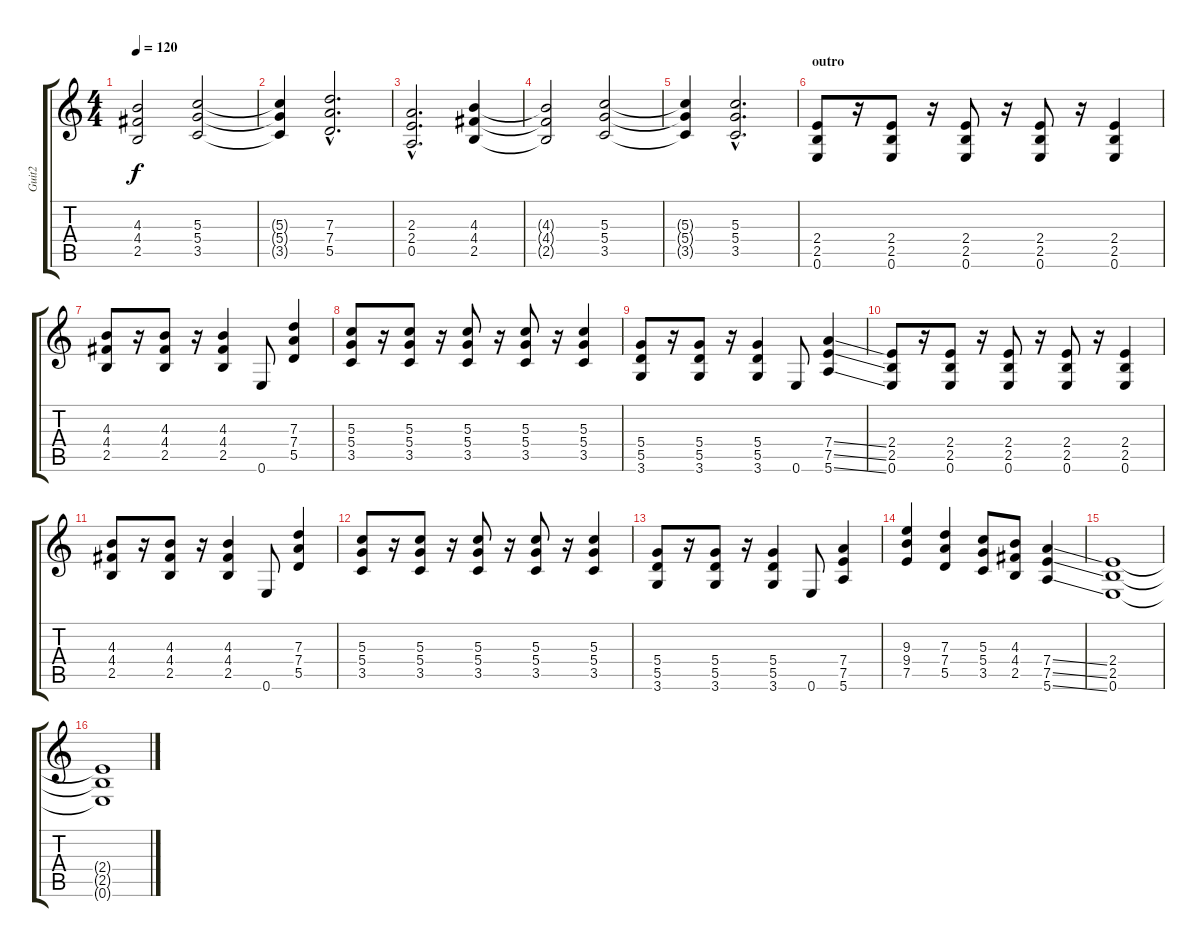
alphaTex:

\track ("Guit2" "Guit2") {instrument overdrivenguitar}
\staff {score tabs}
\tuning (E4 B3 G3 D3 A2 E2) {hide}
\ts (4 4)
\tempo 120
\clef g2
\ks c
(4.3{t} 4.4{t} 2.5{t}).2{dy f} (5.3 5.4 3.5).2 |
(5.3{t} 5.4{t} 3.5{t}).4 (7.3{hac} 7.4{hac} 5.5{hac}).2{d} |
(2.3{hac} 2.4{hac} 0.5{hac}).2{d} (4.3 4.4 2.5).4 |
(4.3{t} 4.4{t} 2.5{t}).2 (5.3 5.4 3.5).2 |
(5.3{t} 5.4{t} 3.5{t}).4 (5.3{hac} 5.4{hac} 3.5{hac}).2{d} |
\section ("" "outro")
(2.4 2.5 0.6).8 r.16 (2.4 2.5 0.6).8 r.16 (2.4 2.5 0.6).8 r.16 (2.4 2.5 0.6).8 r.16 (2.4 2.5 0.6).4 |
(4.3 4.4 2.5).8 r.16 (4.3 4.4 2.5).8 r.16 (4.3 4.4 2.5).4 0.6.8 (7.3 7.4 5.5).4 |
(5.3 5.4 3.5).8 r.16 (5.3 5.4 3.5).8 r.16 (5.3 5.4 3.5).8 r.16 (5.3 5.4 3.5).8 r.16 (5.3 5.4 3.5).4 |
(5.4 5.5 3.6).8 r.16 (5.4 5.5 3.6).8 r.16 (5.4 5.5 3.6).4 0.6.8 (7.4{ss} 7.5{ss} 5.6{ss}).4 |
(2.4 2.5 0.6).8 r.16 (2.4 2.5 0.6).8 r.16 (2.4 2.5 0.6).8 r.16 (2.4 2.5 0.6).8 r.16 (2.4 2.5 0.6).4 |
(4.3 4.4 2.5).8 r.16 (4.3 4.4 2.5).8 r.16 (4.3 4.4 2.5).4 0.6.8 (7.3 7.4 5.5).4 |
(5.3 5.4 3.5).8 r.16 (5.3 5.4 3.5).8 r.16 (5.3 5.4 3.5).8 r.16 (5.3 5.4 3.5).8 r.16 (5.3 5.4 3.5).4 |
(5.4 5.5 3.6).8 r.16 (5.4 5.5 3.6).8 r.16 (5.4 5.5 3.6).4 0.6.8 (7.4 7.5 5.6).4 |
(9.3 9.4 7.5).4 (7.3 7.4 5.5).4 (5.3 5.4 3.5).8 (4.3 4.4 2.5).8 (7.4{ss} 7.5{ss} 5.6{ss}).4 |
(2.4 2.5 0.6).1 |
(2.4{t} 2.5{t} 0.6{t}).1
